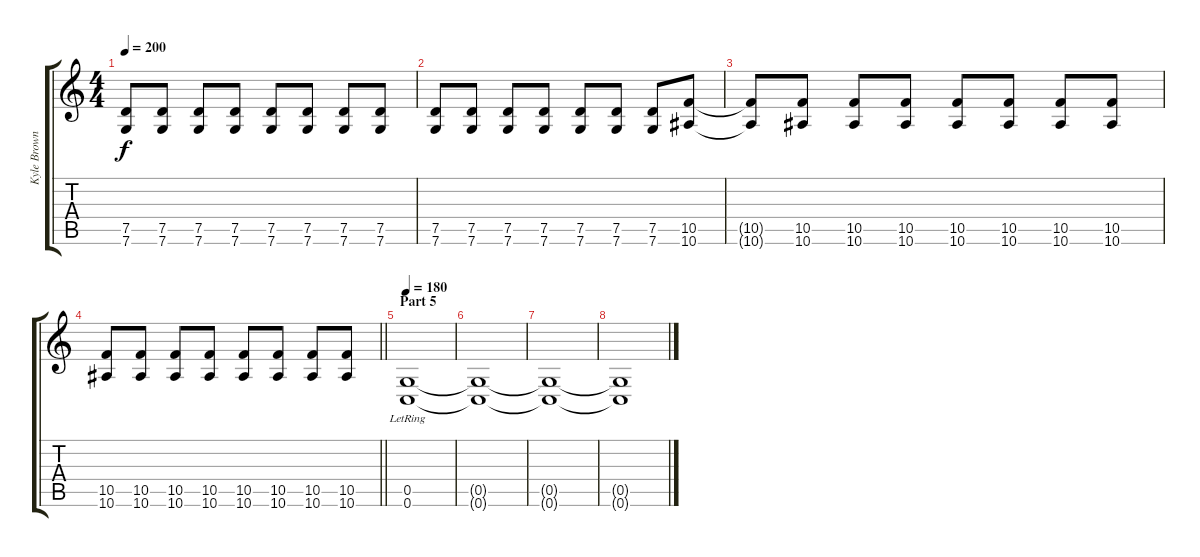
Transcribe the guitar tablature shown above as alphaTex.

\track ("Kyle Browning" "Kyle Brown") {instrument distortionguitar}
\staff {score tabs}
\tuning (D4 A3 F3 C3 G2 C2) {hide}
\ts (4 4)
\tempo 200
\clef g2
\ks c
(7.5{t} 7.6{t}).8{dy f} (7.5 7.6).8 (7.5 7.6).8 (7.5 7.6).8 (7.5 7.6).8 (7.5 7.6).8 (7.5 7.6).8 (7.5 7.6).8 |
(7.5 7.6).8 (7.5 7.6).8 (7.5 7.6).8 (7.5 7.6).8 (7.5 7.6).8 (7.5 7.6).8 (7.5 7.6).8 (10.5 10.6).8 |
(10.5{t} 10.6{t}).8 (10.5 10.6).8 (10.5 10.6).8 (10.5 10.6).8 (10.5 10.6).8 (10.5 10.6).8 (10.5 10.6).8 (10.5 10.6).8 |
\barLineRight lightlight
(10.5 10.6).8 (10.5 10.6).8 (10.5 10.6).8 (10.5 10.6).8 (10.5 10.6).8 (10.5 10.6).8 (10.5 10.6).8 (10.5 10.6).8 |
\section ("" "Part 5")
\tempo 180
(0.5{lr} 0.6{lr}).1{volume 8} |
(0.5{t} 0.6{t}).1 |
(0.5{t} 0.6{t}).1 |
(0.5{t} 0.6{t}).1{volume 0}
